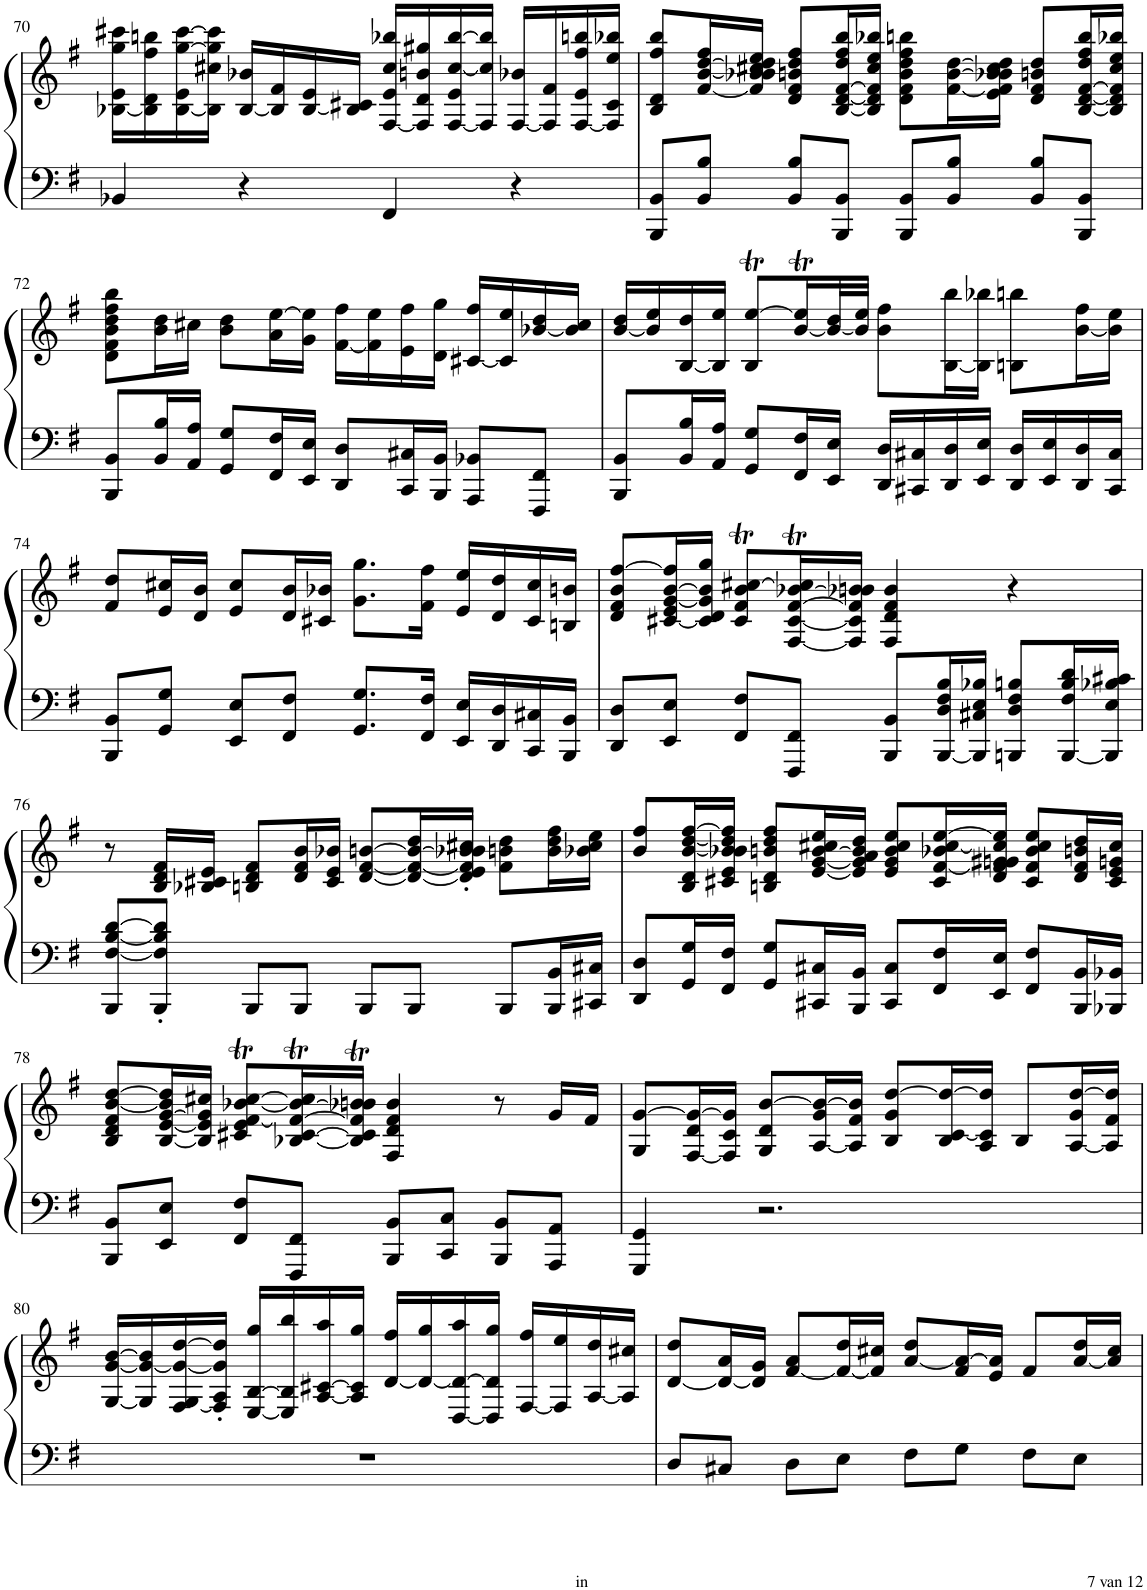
**kern	**kern
*part2	*part1
*staff2	*staff1
*I"Violoncello	*I"Violin
*I'Vc	*I'Vln
!!LO:PB:g=z
*clefF4	*clefG2
*k[f#]	*k[f#]
*M4/4	*M4/4
=70	=70
4BB-X/	[16B-X\ 16e\ 16gg\ 16ccc#X\LL
.	16B-\] 16d\ 16ff#\ 16bbn\
.	[16B-\ 16e\ [16gg\ [16ccc#\
.	16B-\] 16cc#X\ 16gg\] 16ccc#\]JJ
4r	[16B-/ 16b-X/LL
.	16B-/] 16f#/
.	[16B-/ 16e/
.	16B-/] 16c#X/JJ
4FF#/	[16F#/ 16e/ 16cc#/ 16bb-X/LL
.	16F#/] 16d/ 16bn/ 16gg#X/
.	[16F#/ 16e/ [16cc#/ [16bb-/
.	16F#/] 16cc#/] 16bb-/]JJ
4r	[16F#/ 16b-X/LL
.	16F#/] 16f#/
.	[16F#/ 16e/ 16ff#/ 16bbn/
.	16F#/] 16c#/ 16ee/ 16bb-X/JJ
=71	=71
8BBB/ 8BB/L	8B/ 8d/ 8ff#/ 8bb/L
8BB/ 8B/J	[16f#/ [16b/ [16dd/ 16ff#/L
.	16f#/] 16b-X/ 16b/] 16cc#X/ 16dd/] 16ee/JJ
8BB/ 8B/L	8d/ 8f#/ 8bn/ 8dd/ 8ff#/L
8BBB/ 8BB/J	[16B/ [16d/ [16f#/ 16dd/ 16ff#/ 16bb/L
.	16B/] 16d/] 16f#/] 16cc#/ 16ee/ 16bb-X/JJ
8BBB/ 8BB/L	8d\ 8f#\ 8b\ 8dd\ 8ff#\ 8bbn\L
8BB/ 8B/J	[16f#\ [16b\ [16dd\L
.	16e\ 16f#\] 16b-X\ 16b\] 16cc#\ 16dd\]JJ
8BB/ 8B/L	8d/ 8f#/ 8bn/ 8dd/L
8BBB/ 8BB/J	[16B/ [16d/ [16f#/ 16dd/ 16ff#/ 16bb/L
.	16B/] 16d/] 16f#/] 16cc#/ 16ee/ 16bb-X/JJ
!!LO:LB:g=z
=72	=72
8BBB/ 8BB/L	8d\ 8f#\ 8b\ 8dd\ 8ff#\ 8bb\L
16BB/ 16B/L	16b\ 16dd\L
16AA/ 16A/JJ	16cc#X\JJ
8GG/ 8G/L	8b\ 8dd\L
16FF#/ 16F#/L	16a\ [16ee\L
16EE/ 16E/JJ	16g\ 16ee\]JJ
8DD/ 8D/L	[16f#\ 16ff#\LL
.	16f#\] 16ee\
16CC/ 16C#X/L	16e\ 16ff#\
16BBB/ 16BB/JJ	16d\ 16gg\JJ
8AAA/ 8BB-X/L	[16c#X/ 16ff#/LL
.	16c#/] 16ee/
8FFF#/ 8FF#/J	[16b-X/ 16dd/
.	16b-/] 16cc#/JJ
=73	=73
8BBB/ 8BB/L	[16b/ 16dd/LL
.	16b/] 16ee/
16BB/ 16B/L	[16B/ 16dd/
16AA/ 16A/JJ	16B/] 16ee/JJ
8GG/ 8G/L	8B/T [8ee/TL
16FF#/ 16F#/L	[16b/T 16ee/]TL
16EE/ 16E/JJ	32b/_ 32dd/L
.	32b/] 32ee/JJJ
16DD/ 16D/LL	8b\ 8ff#\L
16CC#X/ 16C#X/	.
16DD/ 16D/	[16B\ 16bb\L
16EE/ 16E/JJ	16B\] 16bb-X\JJ
16DD/ 16D/LL	8Bn\ 8bbn\L
16EE/ 16E/	.
16DD/ 16D/	[16b\ 16ff#\L
16CC#/ 16C#/JJ	16b\] 16ee\JJ
!!LO:LB:g=z
=74	=74
8BBB/ 8BB/L	8f#/ 8dd/L
8GG/ 8G/J	16e/ 16cc#X/L
.	16d/ 16b/JJ
8EE/ 8E/L	8e/ 8cc#/L
8FF#/ 8F#/J	16d/ 16b/L
.	16c#X/ 16b-X/JJ
8.GG/ 8.G/L	8.g\ 8.gg\L
16FF#/ 16F#/Jk	16f#\ 16ff#\Jk
16EE/ 16E/LL	16e/ 16ee/LL
16DD/ 16D/	16d/ 16dd/
16CC/ 16C#X/	16c#/ 16cc#/
16BBB/ 16BB/JJ	16Bn/ 16bn/JJ
=75	=75
8DD/ 8D/L	8d/ 8f#/ 8b/ [8ff#/L
8EE/ 8E/J	[16c#X/ 16e/ [16g/ [16b/ 16ff#/]L
.	16c#/] 16d/ 16g/] 16b/] 16gg/JJ
8FF#/ 8F#/L	8c#/T 8f#/T 8b/T [8cc#X/TL
8FFF#/ 8FF#/J	[16F#/T [16c#/T [16f#/T [16b-X/T 16cc#/]TL
.	16F#/] 16c#/] 16f#/] 16b-X/] 16bn/JJ
8BBB/ 8BB/L	4F#/ 4d/ 4f#/ 4b/
[16BBB/ 16D/ 16F#/ 16B/L	.
16BBB/] 16C#X/ 16E/ 16B-X/JJ	.
8BBBn/ 8D/ 8F#/ 8Bn/L	4r
[16BBB/ 16F#/ 16B/ 16d/L	.
16BBB/] 16E/ 16B-X/ 16c#X/JJ	.
!!LO:LB:g=z
=76	=76
8BBB/ [8F#/ [8B/ [8d/L	8r
8BBB/' 8F#/]' 8B/]' 8d/]'J	16B/ 16d/ 16f#/LL
.	16B-X/ 16c#X/ 16e/JJ
8BBB/L	8Bn/ 8d/ 8f#/L
8BBB/J	16d/ 16f#/ 16b/L
.	16c#/ 16e/ 16b-X/JJ
8BBB/L	[8d/ [8f#/ [8bn/L
8BBB/J	16d/_ 16f#/_ 16b/_ 16dd/L
.	16d/]' 16e/' 16f#/]' 16b-X/' 16b/]' 16cc#X/'JJ
8BBB/L	8f#\ 8bn\ 8dd\L
16BBB/ 16BB/L	16b\ 16dd\ 16ff#\L
16CC#X/ 16C#X/JJ	16b-X\ 16cc#\ 16ee\JJ
=77	=77
8DD/ 8D/L	8b/ 8ff#/L
16GG/ 16G/L	16B/ 16d/ [16b/ [16dd/ [16ff#/L
16FF#/ 16F#/JJ	16c#X/ 16e/ 16b-X/ 16b/] 16dd/] 16ff#/]JJ
8GG/ 8G/L	8Bn/ 8d/ 8bn/ 8dd/ 8ff#/L
16CC#X/ 16C#X/L	[16e/ [16g/ [16b/ 16cc#X/ 16ee/L
16BBB/ 16BB/JJ	16e/] 16g/] 16a/ 16b/] 16dd/JJ
8CC#/ 8C#/L	8e/ 8g/ 8b/ 8cc#/ 8ee/L
16FF#/ 16F#/L	16c#/ [16f#/ 16b-X/ [16cc#/ [16ee/L
16EE/ 16E/JJ	16d/ 16f#/] 16gn/ 16g#X/ 16cc#/] 16ee/]JJ
8FF#/ 8F#/L	8c#/ 8f#/ 8b-/ 8cc#/ 8ee/L
16BBB/ 16BB/L	16d/ 16f#/ 16bn/ 16dd/L
16BBB-X/ 16BB-X/JJ	16c#/ 16e/ 16gn/ 16cc#/JJ
!!LO:LB:g=z
=78	=78
8BBB/ 8BB/L	8B/ 8d/ 8f#/ [8b/ [8dd/L
8EE/ 8E/J	[16B/ [16e/ [16g/ 16b/] 16dd/]L
.	16B/] 16e/] 16g/] 16cc#X/JJ
8FF#/ 8F#/L	8c#X/T 8e/T [8f#/T [8b-X/T [8cc#/TL
8FFF#/ 8FF#/J	[16B-X/T [16c#/T 16f#/_T 16b-/_T 16cc#/]TL
.	16B-/]T 16c#/]T 16f#/]T 16b-X/]T 16bn/TJJ
8BBB/ 8BB/L	4F#/ 4d/ 4f#/ 4b/
8CC/ 8C/J	.
8BBB/ 8BB/L	8r
8AAA/ 8AA/J	16g/LL
.	16f#/JJ
=79	=79
4GGG/ 4GG/	8G/ [8g/L
.	[16F#/ 16d/ 16g/_L
.	16F#/] 16c/ 16g/]JJ
2.r	8G/ 8d/ [8b/L
.	[16A/ 16g/ 16b/_L
.	16A/] 16f#/ 16b/]JJ
.	8B/ 8g/ [8dd/L
.	16B/ [16c/ 16dd/_L
.	16A/ 16c/] 16dd/]JJ
.	8B/L
.	[16A/ 16g/ [16dd/L
.	16A/] 16f#/ 16dd/]JJ
!!LO:LB:g=z
=80	=80
1r	[16G/ [16g/ [16b/LL
.	16G/] 16g/_ 16b/]
.	[16F#/ 16G/ 16g/_ [16dd/
.	16F#/]' 16A/' 16g/]' 16dd/]'JJ
.	[16E/ [16B/ 16gg/LL
.	16E/] 16B/] 16bb/
.	[16A/ [16c#X/ 16aa/
.	16A/] 16c#/] 16gg/JJ
.	[16d/ 16ff#/LL
.	16d/_ 16gg/
.	[16D/ 16d/_ 16aa/
.	16D/] 16d/] 16gg/JJ
.	[16F#/ 16ff#/LL
.	16F#/] 16ee/
.	[16A/ 16dd/
.	16A/] 16cc#X/JJ
=81	=81
8D/L	[8d/ 8dd/L
8C#X/J	16d/_ 16a/L
.	16d/] 16g/JJ
8D\L	[8f#/ 8a/L
8E\J	16f#/_ 16dd/L
.	16f#/] 16cc#X/JJ
8F#\L	[8a/ 8dd/L
8G\J	16f#/ 16a/_L
.	16e/ 16a/]JJ
8F#\L	8f#/L
8E\J	[16a/ 16dd/L
.	16a/] 16cc#/JJ
=	=
*-	*-
